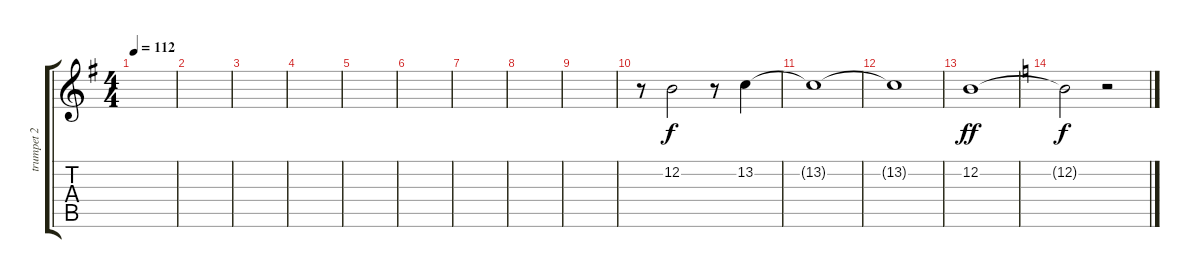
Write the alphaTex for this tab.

\track ("trumpet 2" "trumpet 2") {instrument trumpet}
\staff {score tabs}
\tuning (E4 B3 G3 D3 A2 E2) {hide}
\ts (4 4)
\tempo 112
\clef g2
\ks g
|
|
|
|
|
|
|
|
|
r.8 12.2.2 r.8 13.2.4 |
13.2{t}.1{dy f} |
13.2{t}.1 |
12.2.1{dy ff} |
\ks c
12.2{t}.2{dy f} r.2
